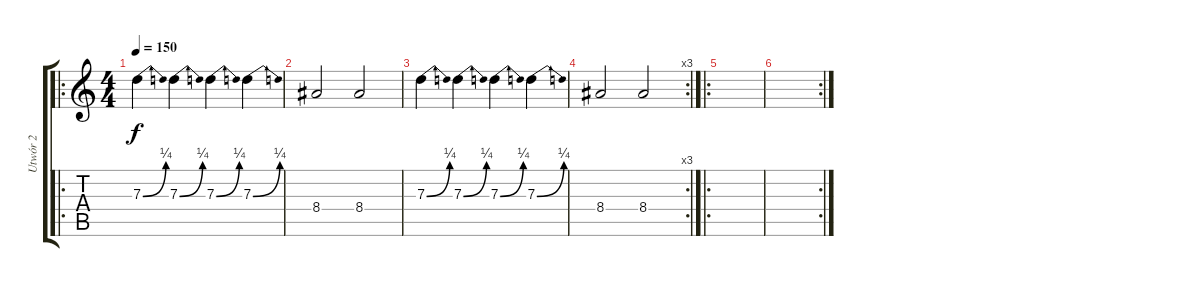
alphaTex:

\track ("Utwór 2" "Utwór 2") {instrument distortionguitar}
\staff {score tabs}
\tuning (E4 B3 G3 D3 A2 E2) {hide}
\ro
\ts (4 4)
\tempo 150
\clef g2
\ks c
7.3{be (bend 0 0 60 1)}.4{dy f} 7.3{be (bend 0 0 60 1)}.4 7.3{be (bend 0 0 60 1)}.4 7.3{be (bend 0 0 60 1)}.4 |
8.4.2 8.4.2 |
7.3{be (bend 0 0 60 1)}.4 7.3{be (bend 0 0 60 1)}.4 7.3{be (bend 0 0 60 1)}.4 7.3{be (bend 0 0 60 1)}.4 |
\rc 3
8.4.2 8.4.2 |
\ro
|
\rc 2
